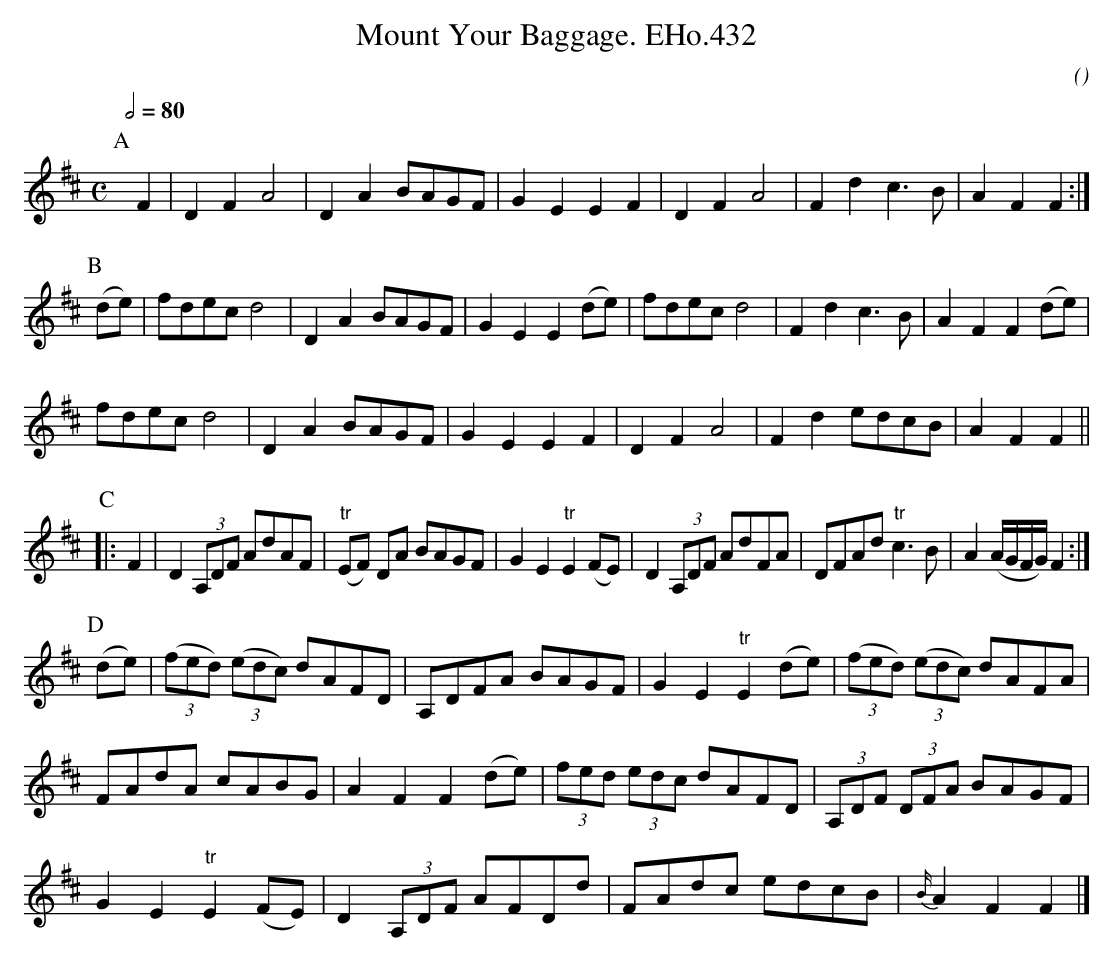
X:1
T:Mount Your Baggage. EHo.432
M:C
L:1/8
Q:1/2=80
C:
O:
K:D
P:A
yF2 | D2F2A4 | D2A2 BAGF | G2E2E2F2 | D2F2A4 | F2d2c3B | A2F2F2 :|
P:B
(de) | fdec d4 | D2A2 BAGF | G2E2E2(de) | fdec d4 | F2d2c3B | A2F2F2(de) |
fdecd4 | D2A2BAGF | G2E2E2F2 | D2F2A4 | F2d2edcB | A2F2F2 ||
P:C
|: F2 | D2 (3A,DF AdAF | "tr"(EF) DA BAGF | G2E2"tr"E2(FE) | D2(3A,DF AdFA | DFAd "tr"c3B | A2(A/G/F/G/)F2 :|
P:D
(de) | (3(fed) (3(edc) dAFD | A,DFA BAGF | G2E2"tr"E2(de) | (3(fed) (3(edc) dAFA |
FAdA cABG | A2F2F2(de) | (3fed (3edc dAFD | (3A,DF (3DFA BAGF |
G2E2"tr"E2(FE) | D2(3A,DF AFDd | FAdc edcB | {B/}A2F2F2 |]
